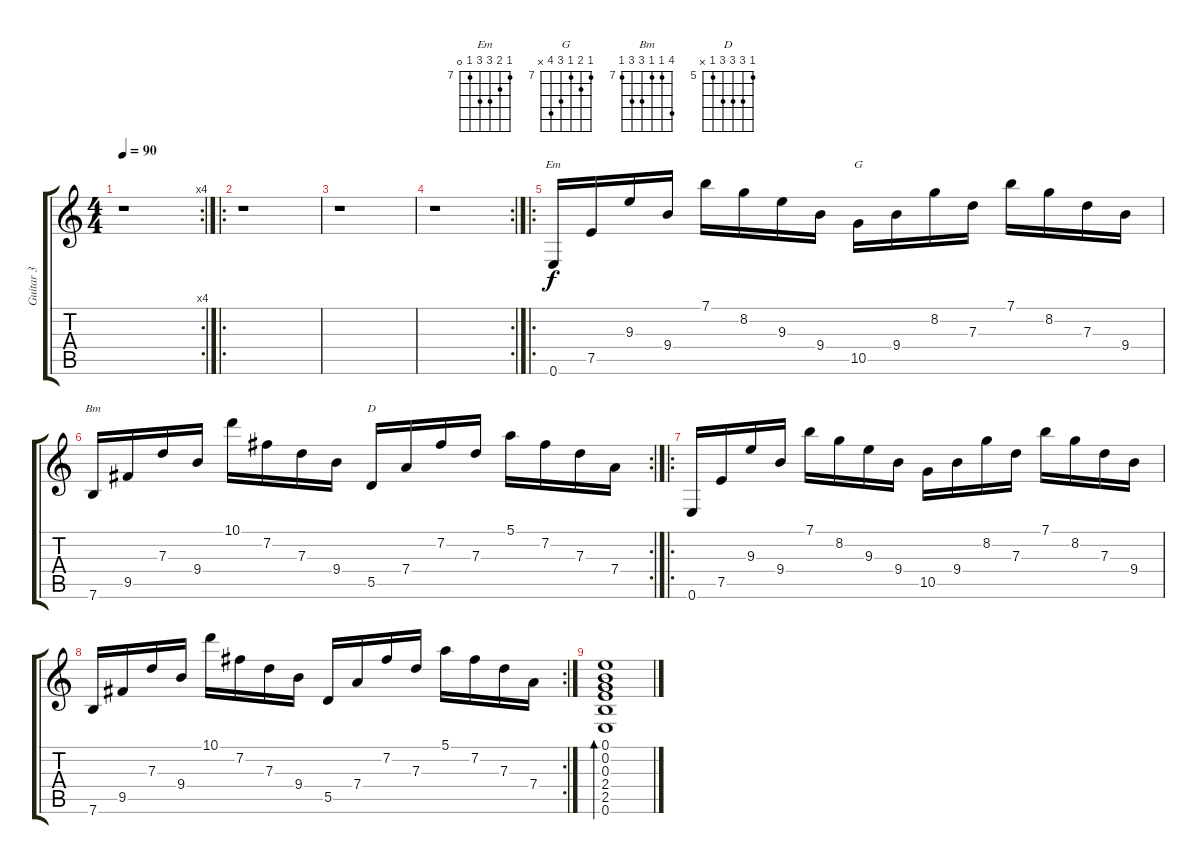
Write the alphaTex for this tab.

\track ("Guitar 3" "Guitar 3") {instrument acousticguitarsteel}
\staff {score tabs}
\tuning (E4 B3 G3 D3 A2 E2) {hide}
\chord ("Em" 7 8 9 9 7 0) {firstfret 7}
\chord ("G" 7 8 7 9 10 x) {firstfret 7}
\chord ("Bm" 10 7 7 9 9 7) {firstfret 7}
\chord ("D" 5 7 7 7 5 x) {firstfret 5}
\rc 4
\ts (4 4)
\tempo 90
\clef g2
\ks c
r.1{dy f} |
\ro
r.1 |
r.1 |
\rc 2
r.1 |
\ro
0.6.16{ch "Em"} 7.5.16 9.3.16 9.4.16 7.1.16 8.2.16 9.3.16 9.4.16 10.5.16{ch "G"} 9.4.16 8.2.16 7.3.16 7.1.16 8.2.16 7.3.16 9.4.16 |
\rc 2
7.6.16{ch "Bm"} 9.5.16 7.3.16 9.4.16 10.1.16 7.2.16 7.3.16 9.4.16 5.5.16{ch "D"} 7.4.16 7.2.16 7.3.16 5.1.16 7.2.16 7.3.16 7.4.16 |
\ro
0.6.16 7.5.16 9.3.16 9.4.16 7.1.16 8.2.16 9.3.16 9.4.16 10.5.16 9.4.16 8.2.16 7.3.16 7.1.16 8.2.16 7.3.16 9.4.16 |
\rc 2
7.6.16 9.5.16 7.3.16 9.4.16 10.1.16 7.2.16 7.3.16 9.4.16 5.5.16 7.4.16 7.2.16 7.3.16 5.1.16 7.2.16 7.3.16 7.4.16 |
(0.1 0.2 0.3 2.4 2.5 0.6).1{bd 30}
